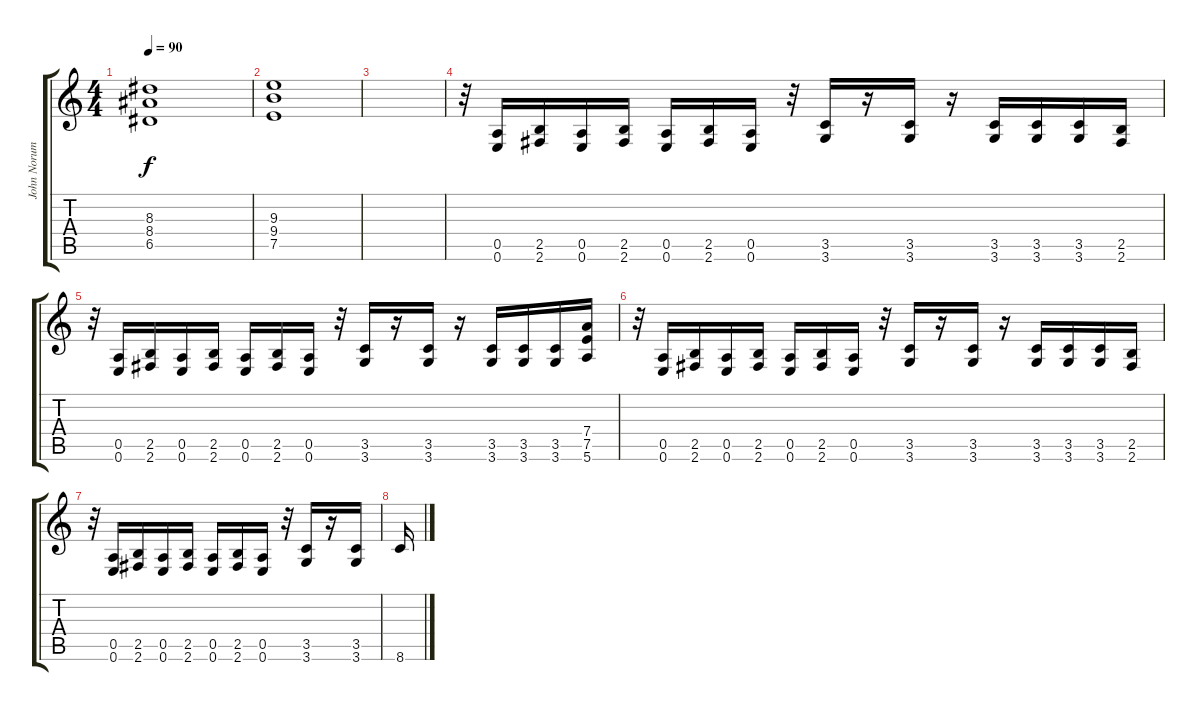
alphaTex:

\track ("John Norum" "John Norum") {instrument distortionguitar}
\staff {score tabs}
\tuning (E4 B3 G3 D3 A2 E2) {hide}
\ts (4 4)
\tempo 90
\clef g2
\ks c
(8.3 8.4 6.5).1{dy f} |
(9.3 9.4 7.5).1 |
|
r.32 (0.5 0.6).16 (2.5 2.6).16 (0.5 0.6).16 (2.5 2.6).16 (0.5 0.6).16 (2.5 2.6).16 (0.5 0.6).16 r.32 (3.5 3.6).16 r.16 (3.5 3.6).16 r.16 (3.5 3.6).16 (3.5 3.6).16 (3.5 3.6).16 (2.5 2.6).16 |
r.32 (0.5 0.6).16 (2.5 2.6).16 (0.5 0.6).16 (2.5 2.6).16 (0.5 0.6).16 (2.5 2.6).16 (0.5 0.6).16 r.32 (3.5 3.6).16 r.16 (3.5 3.6).16 r.16 (3.5 3.6).16 (3.5 3.6).16 (3.5 3.6).16 (7.4 7.5 5.6).16 |
r.32 (0.5 0.6).16 (2.5 2.6).16 (0.5 0.6).16 (2.5 2.6).16 (0.5 0.6).16 (2.5 2.6).16 (0.5 0.6).16 r.32 (3.5 3.6).16 r.16 (3.5 3.6).16 r.16 (3.5 3.6).16 (3.5 3.6).16 (3.5 3.6).16 (2.5 2.6).16 |
r.32 (0.5 0.6).16 (2.5 2.6).16 (0.5 0.6).16 (2.5 2.6).16 (0.5 0.6).16 (2.5 2.6).16 (0.5 0.6).16 r.32 (3.5 3.6).16 r.16 (3.5 3.6).16 |
8.6.16
